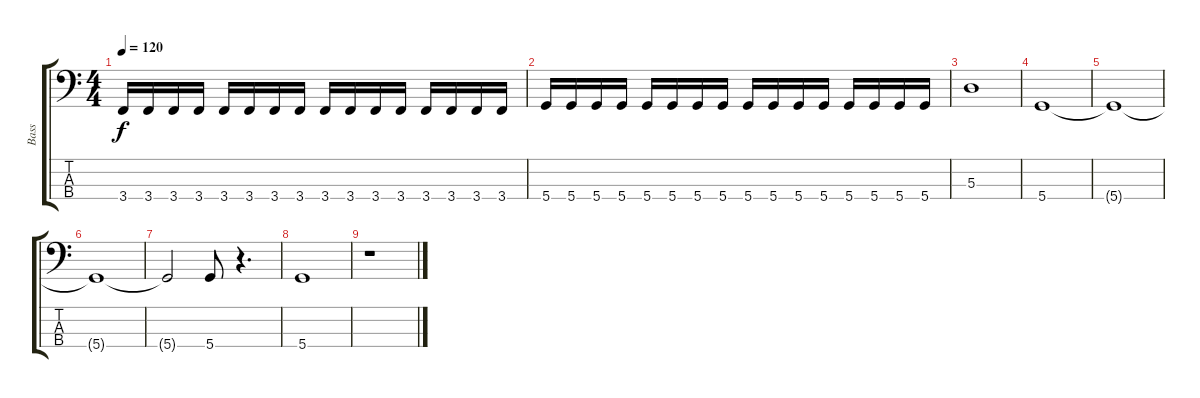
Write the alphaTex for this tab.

\track ("Bass" "Bass") {instrument electricbasspick}
\staff {score tabs}
\tuning (G2 D2 A1 D1) {hide}
\ts (4 4)
\tempo 120
\clef f4
\ks c
3.4.16{dy f} 3.4.16 3.4.16 3.4.16 3.4.16 3.4.16 3.4.16 3.4.16 3.4.16 3.4.16 3.4.16 3.4.16 3.4.16 3.4.16 3.4.16 3.4.16 |
5.4.16 5.4.16 5.4.16 5.4.16 5.4.16 5.4.16 5.4.16 5.4.16 5.4.16 5.4.16 5.4.16 5.4.16 5.4.16 5.4.16 5.4.16 5.4.16 |
5.3.1 |
5.4.1 |
5.4{t}.1 |
5.4{t}.1 |
5.4{t}.2 5.4.8 r.4{d} |
5.4.1 |
r.1
